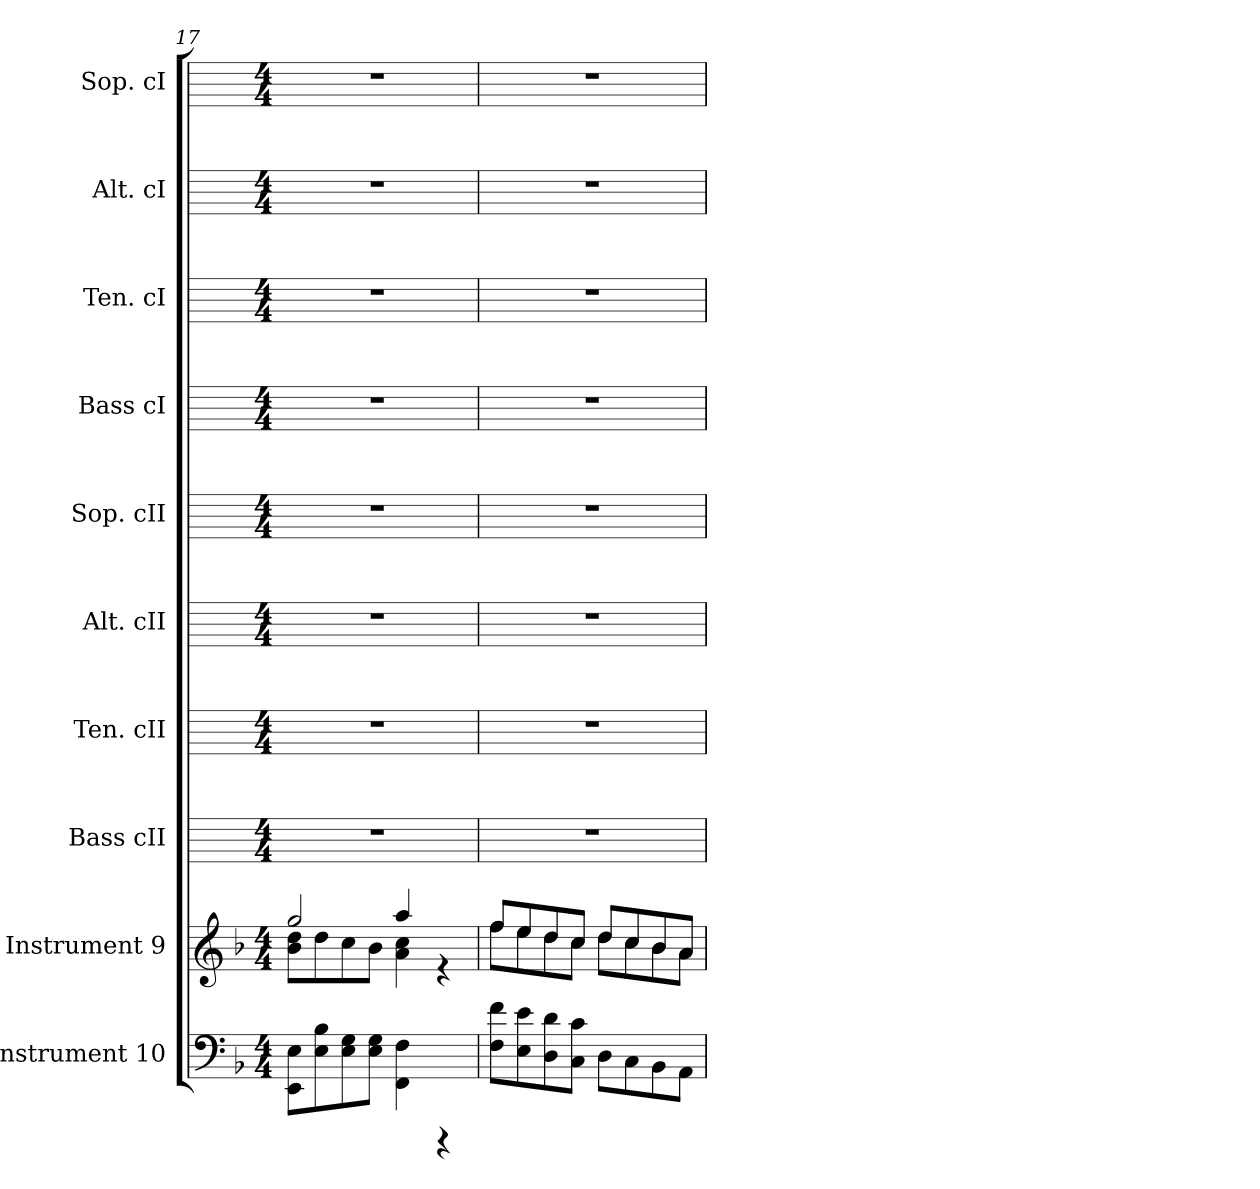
**kern	**kern	**kern	**kern	**kern	**kern	**kern	**kern	**kern	**kern
*part10	*part9	*part8	*part7	*part6	*part5	*part4	*part3	*part2	*part1
*staff10	*staff9	*staff8	*staff7	*staff6	*staff5	*staff4	*staff3	*staff2	*staff1
*I"Instrument 10	*I"Instrument 9	*I"Bass cII	*I"Ten. cII	*I"Alt. cII	*I"Sop. cII	*I"Bass cI	*I"Ten. cI	*I"Alt. cI	*I"Sop. cI
*	*	*I'Bass cII	*I'Ten. cII	*I'Alt. cII	*I'Sop. cII	*I'Bass cI	*I'Ten. cI	*I'Alt. cI	*I'Sop. cI
*clefF4	*clefG2	*	*	*	*	*	*	*	*
*k[b-]	*k[b-]	*k[]	*k[]	*k[]	*k[]	*k[]	*k[]	*k[]	*k[]
*F:	*F:	*C:	*C:	*C:	*C:	*C:	*C:	*C:	*C:
*M4/4	*M4/4	*M4/4	*M4/4	*M4/4	*M4/4	*M4/4	*M4/4	*M4/4	*M4/4
=17	=17	=17	=17	=17	=17	=17	=17	=17	=17
*	*^	*	*	*	*	*	*	*	*
8E\ 8EE\L	2gg/	8dd\ 8b-\L	1r	1r	1r	1r	1r	1r	1r	1r
8B-\ 8E\	.	8dd\	.	.	.	.	.	.	.	.
8G\ 8E\	.	8cc\	.	.	.	.	.	.	.	.
8G\ 8E\J	.	8b-\J	.	.	.	.	.	.	.	.
4F\ 4FF\	4aa/	4cc\ 4a\	.	.	.	.	.	.	.	.
4rAAAA	4rd	4ryy	.	.	.	.	.	.	.	.
=18	=18	=18	=18	=18	=18	=18	=18	=18	=18	=18
8f\ 8F\L	8ff/L	8ff\L	1r	1r	1r	1r	1r	1r	1r	1r
8e\ 8E\	8ee/	8ee\	.	.	.	.	.	.	.	.
8d\ 8D\	8dd/	8dd\	.	.	.	.	.	.	.	.
8c\ 8C\J	8cc/J	8cc\J	.	.	.	.	.	.	.	.
8D\L	8dd/L	8dd\L	.	.	.	.	.	.	.	.
8C\	8cc/	8cc\	.	.	.	.	.	.	.	.
8BB-\	8b-/	8b-\	.	.	.	.	.	.	.	.
8AA\J	8a/J	8a\J	.	.	.	.	.	.	.	.
*	*v	*v	*	*	*	*	*	*	*	*
=	=	=	=	=	=	=	=	=	=
*-	*-	*-	*-	*-	*-	*-	*-	*-	*-
